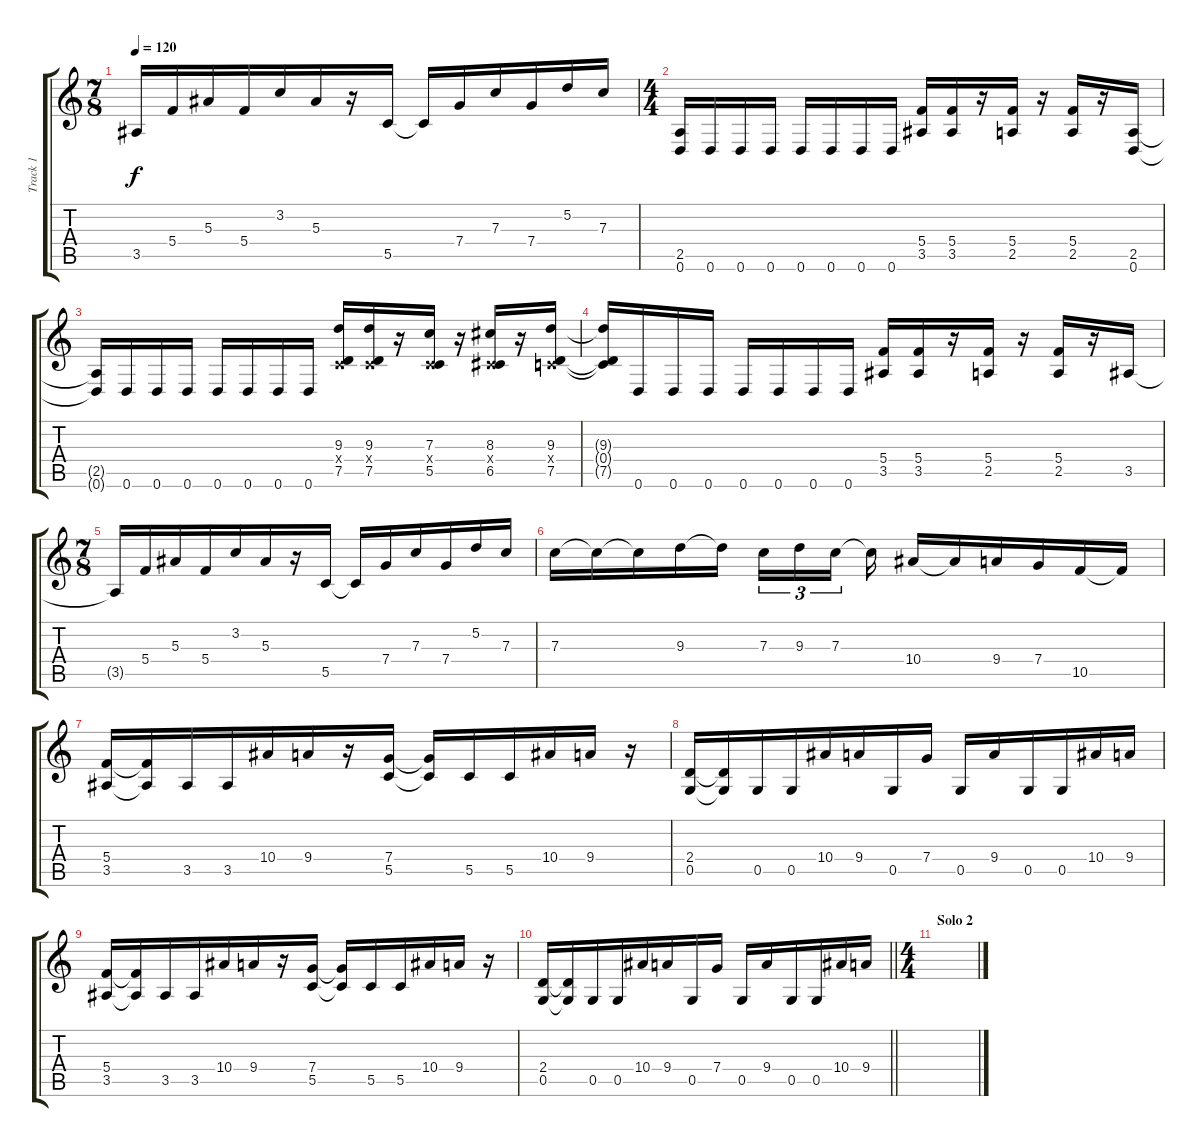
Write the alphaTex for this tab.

\track ("Track 1" "Track 1") {instrument overdrivenguitar}
\staff {score tabs}
\tuning (D4 A3 F3 C3 G2 D2) {hide}
\ts (7 8)
\tempo 120
\clef g2
\ks c
3.5{t}.16{dy f} 5.4.16 5.3.16 5.4.16 3.2.16 5.3.16 r.16 5.5.16 5.5{t}.16 7.4.16 7.3.16 7.4.16 5.2.16 7.3.16 |
\ts (4 4)
(2.5 0.6).16 0.6.16 0.6.16 0.6.16 0.6.16 0.6.16 0.6.16 0.6.16 (5.4 3.5).16 (5.4 3.5).16 r.16 (5.4 2.5).16 r.16 (5.4 2.5).16 r.16 (2.5 0.6).16 |
(2.5{t} 0.6{t}).16 0.6.16 0.6.16 0.6.16 0.6.16 0.6.16 0.6.16 0.6.16 (9.3 0.4{x} 7.5).16 (9.3 0.4{x} 7.5).16 r.16 (7.3 0.4{x} 5.5).16 r.16 (8.3 0.4{x} 6.5).16 r.16 (9.3 0.4{x} 7.5).16 |
(9.3{t} 0.4{t} 7.5{t}).16 0.6.16 0.6.16 0.6.16 0.6.16 0.6.16 0.6.16 0.6.16 (5.4 3.5).16 (5.4 3.5).16 r.16 (5.4 2.5).16 r.16 (5.4 2.5).16 r.16 3.5.16 |
\ts (7 8)
3.5{t}.16 5.4.16 5.3.16 5.4.16 3.2.16 5.3.16 r.16 5.5.16 5.5{t}.16 7.4.16 7.3.16 7.4.16 5.2.16 7.3.16 |
7.3.16 7.3{t}.16 7.3{t}.16 9.3.16 9.3{t}.16{beam splitsecondary} 7.3.16{tu (3 2)} 9.3.16{tu (3 2)} 7.3.16{tu (3 2)} 7.3{t}.16 10.4.16 10.4{t}.16 9.4.16 7.4.16 10.5.16 10.5{t}.16 |
(5.4 3.5).16 (5.4{t} 3.5{t}).16 3.5.16 3.5.16 10.4.16 9.4.16 r.16 (7.4 5.5).16 (7.4{t} 5.5{t}).16 5.5.16 5.5.16 10.4.16 9.4.16 r.16 |
(2.4 0.5).16 (2.4{t} 0.5{t}).16 0.5.16 0.5.16 10.4.16 9.4.16 0.5.16 7.4.16 0.5.16 9.4.16 0.5.16 0.5.16 10.4.16 9.4.16 |
(5.4 3.5).16 (5.4{t} 3.5{t}).16 3.5.16 3.5.16 10.4.16 9.4.16 r.16 (7.4 5.5).16 (7.4{t} 5.5{t}).16 5.5.16 5.5.16 10.4.16 9.4.16 r.16 |
\barLineRight lightlight
(2.4 0.5).16 (2.4{t} 0.5{t}).16 0.5.16 0.5.16 10.4.16 9.4.16 0.5.16 7.4.16 0.5.16 9.4.16 0.5.16 0.5.16 10.4.16 9.4.16 |
\ts (4 4)
\section ("" "Solo 2")
